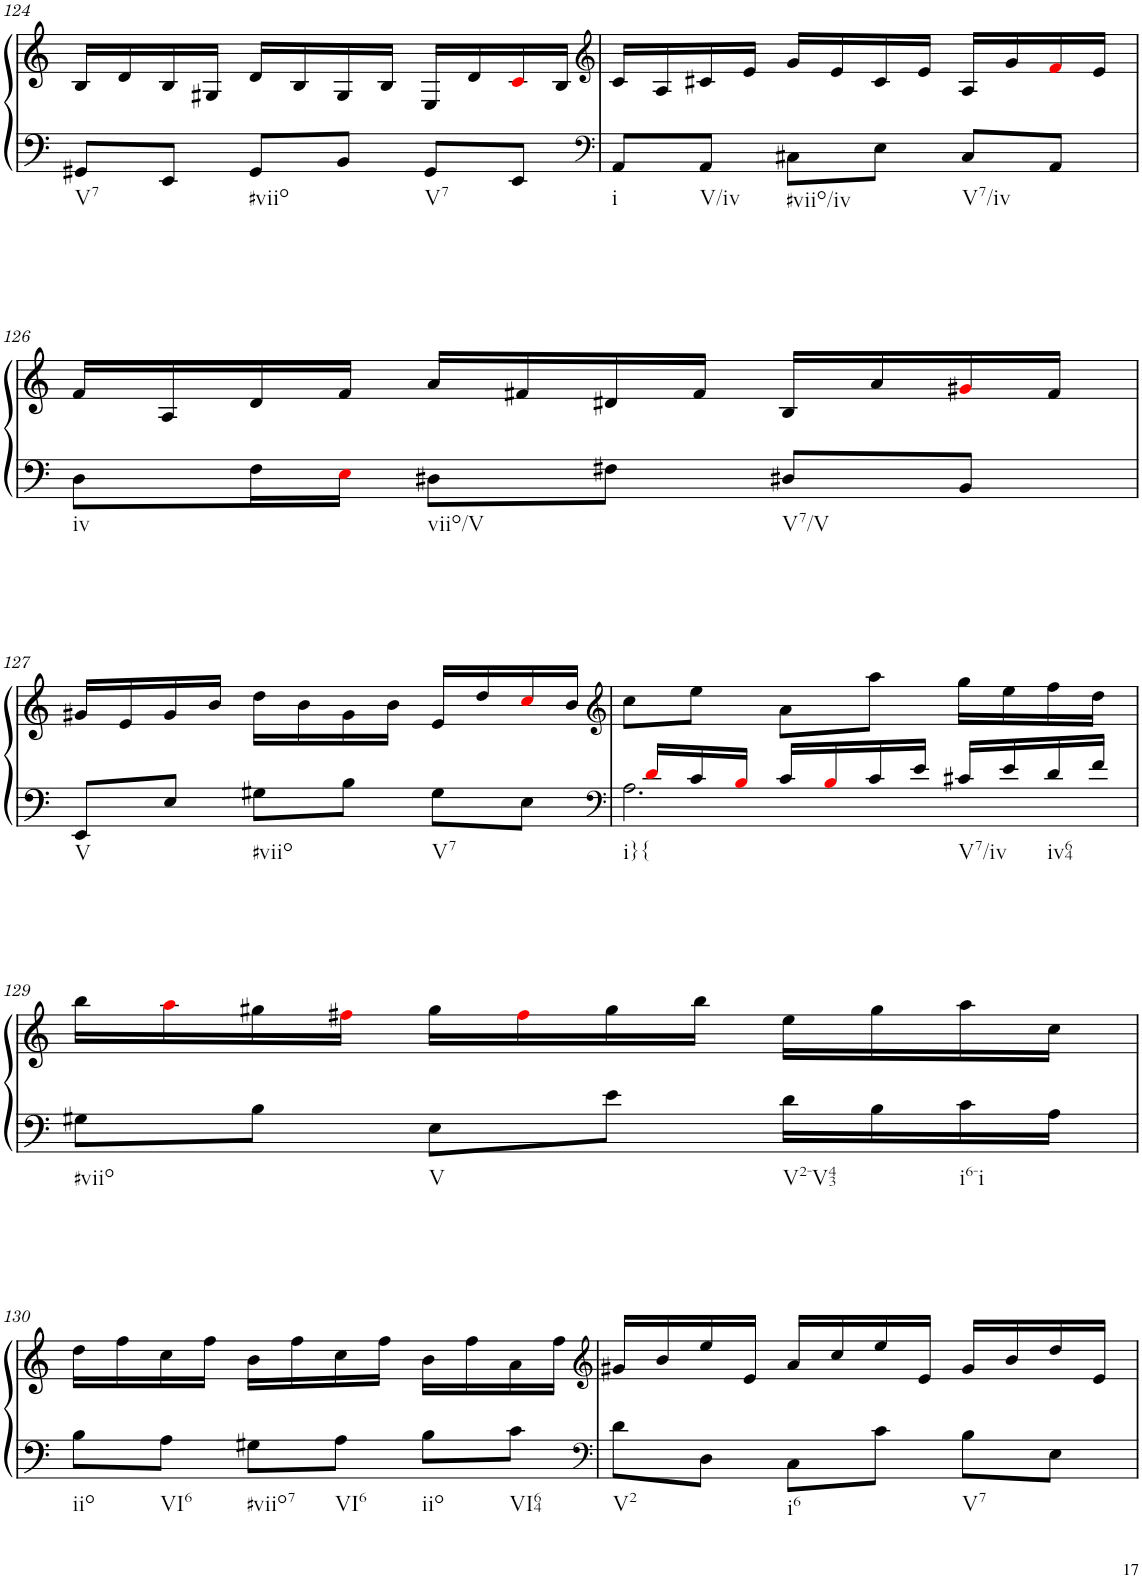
**kern	**kern
*part1	*part1
*staff2	*staff1
*I"Klavier linke Hand	*
!!LO:PB:g=z
*clefF4	*clefG2
*k[]	*k[]
*M3/4	*M3/4
=124	=124
!LO:TX:b:t=V7	!
8GG#X/L	16B/LL
.	16d/
8EE/J	16B/
.	16G#X/JJ
!LO:TX:b:t=#viio	!
8GG#/L	16d/LL
.	16B/
8BB/J	16G#/
.	16B/JJ
!LO:TX:b:t=V7	!
8GG#/L	16E/LL
.	16d/
8EE/J	16ci/
.	16B/JJ
=125	=125
*clefF4	*clefG2
!LO:TX:b:t=i	!
8AA/L	16c/LL
.	16A/
!LO:TX:b:t=V/iv	!
8AA/J	16c#X/
.	16e/JJ
!LO:TX:b:t=#viio/iv	!
8C#X\L	16g/LL
.	16e/
8E\J	16c#/
.	16e/JJ
!LO:TX:b:t=V7/iv	!
8C#/L	16A/LL
.	16g/
8AA/J	16fi/
.	16e/JJ
!!LO:LB:g=z
=126	=126
!LO:TX:b:t=iv	!
8D\L	16f/LL
.	16A/
16F\L	16d/
16Ei\JJ	16f/JJ
!LO:TX:b:t=viio/V	!
8D#X\L	16a/LL
.	16f#X/
8F#X\J	16d#X/
.	16f#/JJ
!LO:TX:b:t=V7/V	!
8D#X/L	16B/LL
.	16a/
8BB/J	16g#Xi/
.	16f#/JJ
!!LO:LB:g=z
=127	=127
!LO:TX:b:t=V	!
8EE/L	16g#X/LL
.	16e/
8E/J	16g#/
.	16b/JJ
!LO:TX:b:t=#viio	!
8G#X\L	16dd\LL
.	16b\
8B\J	16g#\
.	16b\JJ
!LO:TX:b:t=V7	!
8G#\L	16e/LL
.	16dd/
8E\J	16cci/
.	16b/JJ
=128	=128
*clefF4	*clefG2
*^	*
!LO:TX:b:t=i}{	!	!
16ryy	2.A\	8cc\L
16di/LL	.	.
16c/	.	8ee\J
16Bi/JJ	.	.
16c/LL	.	8a\L
16Bi/	.	.
16c/	.	8aa\J
16e/JJ	.	.
!LO:TX:b:t=V7/iv	!	!
16c#X/LL	.	16gg\LL
16e/	.	16ee\
!LO:TX:b:t=iv64	!	!
16d/	.	16ff\
16f/JJ	.	16dd\JJ
!!LO:LB:g=z
=129	=129	=129
!LO:TX:b:t=#viio	!	!
!LO:TX:b:t=V	!	!
!LO:TX:b:t=V2-V43	!	!
!LO:TX:b:t=i6-i	!	!
2.ryy	8G#X\L	16bb\LL
.	.	16aai\
.	8B\J	16gg#X\
.	.	16ff#Xi\JJ
.	8E\L	16gg#\LL
.	.	16ff#i\
.	8e\J	16gg#\
.	.	16bb\JJ
.	16d\LL	16ee\LL
.	16B\	16gg#\
.	16c\	16aa\
.	16A\JJ	16cc\JJ
!!LO:LB:g=z
=130	=130	=130
!LO:TX:b:t=iio	!	!
!LO:TX:b:t=VI6	!	!
!LO:TX:b:t=#viio7	!	!
!LO:TX:b:t=VI6	!	!
!LO:TX:b:t=iio	!	!
!LO:TX:b:t=VI64	!	!
2.ryy	8B\L	16dd\LL
.	.	16ff\
.	8A\J	16cc\
.	.	16ff\JJ
.	8G#X\L	16b\LL
.	.	16ff\
.	8A\J	16cc\
.	.	16ff\JJ
.	8B\L	16b\LL
.	.	16ff\
.	8c\J	16a\
.	.	16ff\JJ
*v	*v	*
=131	=131
*clefF4	*clefG2
!LO:TX:b:t=V2	!
8d\L	16g#X/LL
.	16b/
8D\J	16ee/
.	16e/JJ
!LO:TX:b:t=i6	!
8C\L	16a/LL
.	16cc/
8c\J	16ee/
.	16e/JJ
!LO:TX:b:t=V7	!
8B\L	16g#/LL
.	16b/
8E\J	16dd/
.	16e/JJ
=	=
*-	*-
